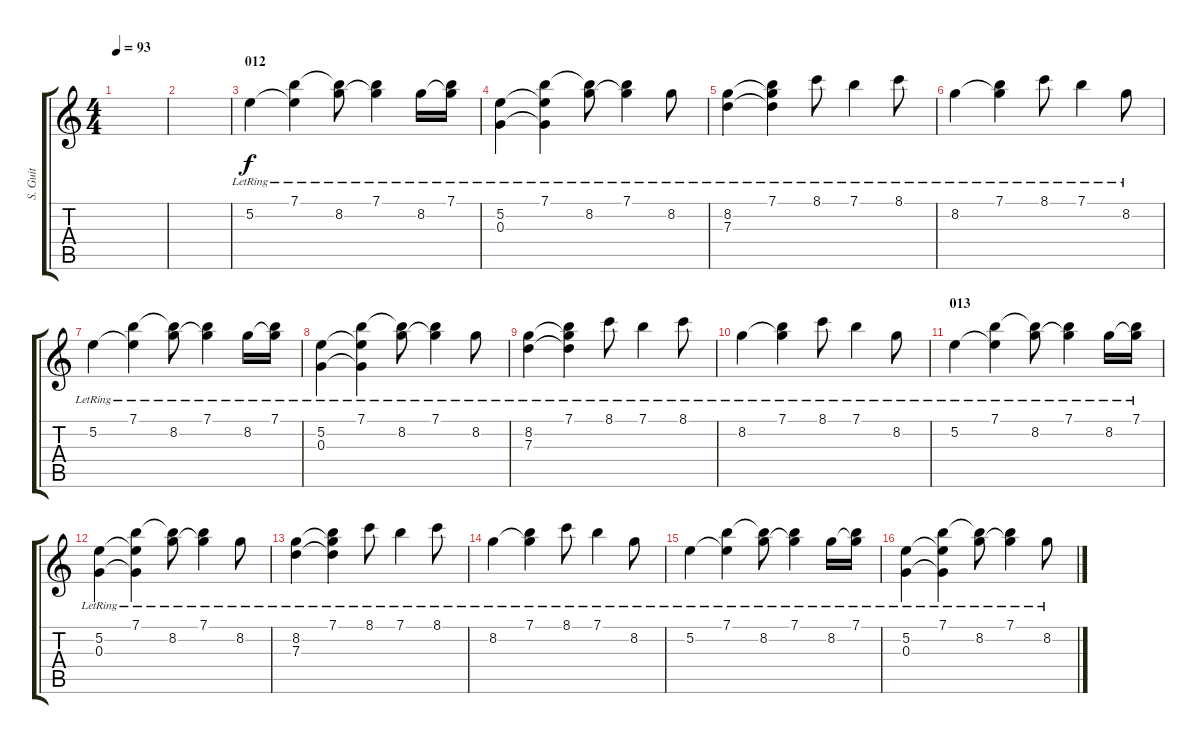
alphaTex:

\track ("S. Guit" "S. Guit") {instrument acousticguitarsteel}
\staff {score tabs}
\tuning (E4 B3 G3 D3 A2 E2) {hide}
\ts (4 4)
\tempo 93
\clef g2
\ks c
|
|
\section ("" "012")
5.2{lr}.4 (7.1{lr} 5.2{t}).4 (7.1{t} 8.2{lr}).8 (7.1{lr} 8.2{t}).4 8.2{lr}.16 (7.1{lr} 8.2{t}).16 |
(5.2{lr} 0.3{lr}).4 (7.1{lr} 5.2{t} 0.3{t}).4 (7.1{t} 8.2{lr}).8 (7.1{lr} 8.2{t}).4 8.2{lr}.8 |
(8.2{lr} 7.3{lr}).4 (7.1{lr} 8.2{t} 7.3{t}).4 8.1{lr}.8 7.1{lr}.4 8.1{lr}.8 |
8.2{lr}.4 (7.1{lr} 8.2{t}).4 8.1{lr}.8 7.1{lr}.4 8.2{lr}.8 |
5.2{lr}.4 (7.1{lr} 5.2{t}).4 (7.1{t} 8.2{lr}).8 (7.1{lr} 8.2{t}).4 8.2{lr}.16 (7.1{lr} 8.2{t}).16 |
(5.2{lr} 0.3{lr}).4 (7.1{lr} 5.2{t} 0.3{t}).4 (7.1{t} 8.2{lr}).8 (7.1{lr} 8.2{t}).4 8.2{lr}.8 |
(8.2{lr} 7.3{lr}).4 (7.1{lr} 8.2{t} 7.3{t}).4 8.1{lr}.8 7.1{lr}.4 8.1{lr}.8 |
8.2{lr}.4 (7.1{lr} 8.2{t}).4 8.1{lr}.8 7.1{lr}.4 8.2{lr}.8 |
\section ("" "013")
5.2{lr}.4 (7.1{lr} 5.2{t}).4 (7.1{t} 8.2{lr}).8 (7.1{lr} 8.2{t}).4 8.2{lr}.16 (7.1{lr} 8.2{t}).16 |
(5.2{lr} 0.3{lr}).4 (7.1{lr} 5.2{t} 0.3{t}).4 (7.1{t} 8.2{lr}).8 (7.1{lr} 8.2{t}).4 8.2{lr}.8 |
(8.2{lr} 7.3{lr}).4 (7.1{lr} 8.2{t} 7.3{t}).4 8.1{lr}.8 7.1{lr}.4 8.1{lr}.8 |
8.2{lr}.4 (7.1{lr} 8.2{t}).4 8.1{lr}.8 7.1{lr}.4 8.2{lr}.8 |
5.2{lr}.4 (7.1{lr} 5.2{t}).4 (7.1{t} 8.2{lr}).8 (7.1{lr} 8.2{t}).4 8.2{lr}.16 (7.1{lr} 8.2{t}).16 |
(5.2{lr} 0.3{lr}).4 (7.1{lr} 5.2{t} 0.3{t}).4 (7.1{t} 8.2{lr}).8 (7.1{lr} 8.2{t}).4 8.2{lr}.8
